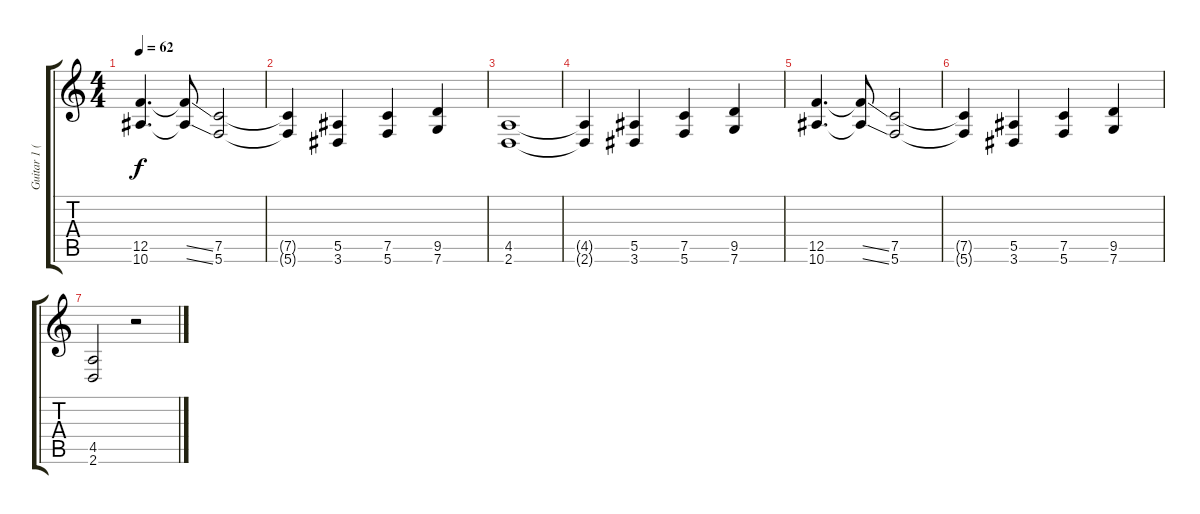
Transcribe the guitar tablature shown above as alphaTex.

\track ("Guitar 1 (Distortion)" "Guitar 1 (") {instrument distortionguitar}
\staff {score tabs}
\tuning (C4 G3 Eb3 Bb2 F2 C2) {hide}
\ts (4 4)
\tempo 62
\clef g2
\ks c
(12.5 10.6).4{d dy f} (12.5{ss t} 10.6{ss t}).8 (7.5 5.6).2 |
(7.5{t} 5.6{t}).4 (5.5 3.6).4 (7.5 5.6).4 (9.5 7.6).4 |
(4.5 2.6).1 |
(4.5{t} 2.6{t}).4 (5.5 3.6).4 (7.5 5.6).4 (9.5 7.6).4 |
(12.5 10.6).4{d} (12.5{ss t} 10.6{ss t}).8 (7.5 5.6).2 |
(7.5{t} 5.6{t}).4 (5.5 3.6).4 (7.5 5.6).4 (9.5 7.6).4 |
(4.5 2.6).2 r.2
